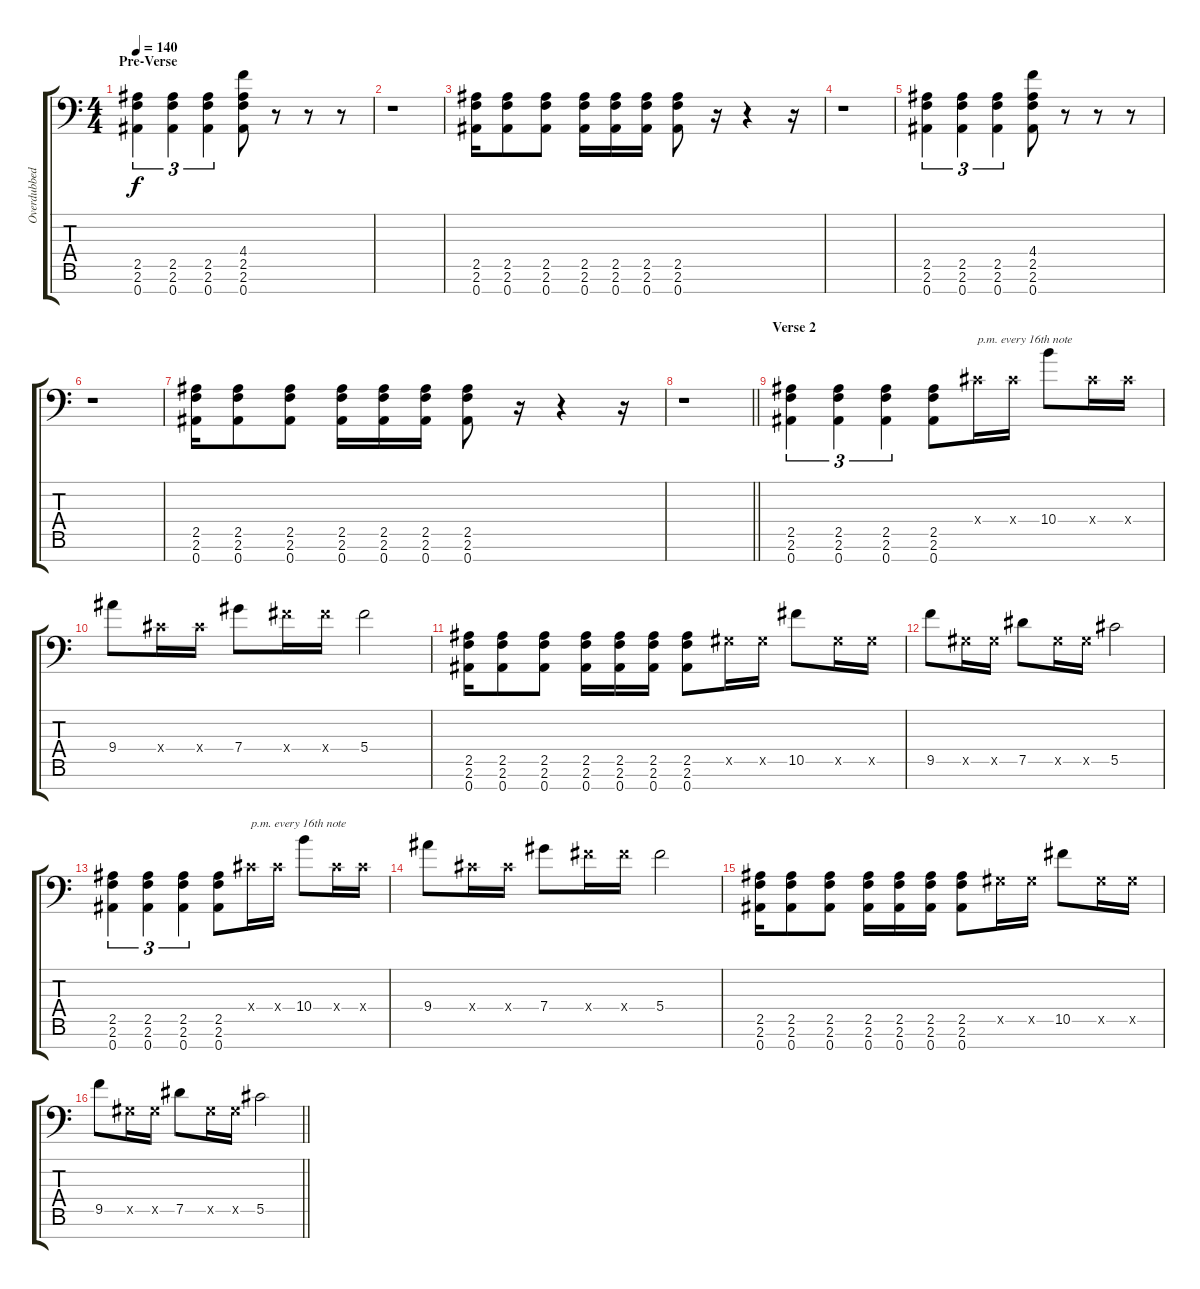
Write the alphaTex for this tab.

\track ("Overdubbed rhythm" "Overdubbed") {instrument distortionguitar}
\staff {score tabs}
\tuning (Eb4 Bb3 Gb3 Db3 Ab2 Eb2 Bb1) {hide}
\ts (4 4)
\section ("" "Pre-Verse")
\tempo 140
\clef f4
\ks c
(2.5 2.6 0.7).4{tu (3 2) dy f} (2.5 2.6 0.7).4{tu (3 2)} (2.5 2.6 0.7).4{tu (3 2)} (4.4 2.5 2.6 0.7).8 r.8 r.8 r.8 |
r.1 |
(2.5 2.6 0.7).16 (2.5 2.6 0.7).8 (2.5 2.6 0.7).8 (2.5 2.6 0.7).16 (2.5 2.6 0.7).16 (2.5 2.6 0.7).16 (2.5 2.6 0.7).8 r.16 r.4 r.16 |
r.1 |
(2.5 2.6 0.7).4{tu (3 2)} (2.5 2.6 0.7).4{tu (3 2)} (2.5 2.6 0.7).4{tu (3 2)} (4.4 2.5 2.6 0.7).8 r.8 r.8 r.8 |
r.1 |
(2.5 2.6 0.7).16 (2.5 2.6 0.7).8 (2.5 2.6 0.7).8 (2.5 2.6 0.7).16 (2.5 2.6 0.7).16 (2.5 2.6 0.7).16 (2.5 2.6 0.7).8 r.16 r.4 r.16 |
\barLineRight lightlight
r.1 |
\section ("" "Verse 2")
(2.5 2.6 0.7).4{tu (3 2)} (2.5 2.6 0.7).4{tu (3 2)} (2.5 2.6 0.7).4{tu (3 2)} (2.5 2.6 0.7).8 0.4{x}.16{txt "p.m. every 16th note"} 0.4{x}.16 10.4.8 0.4{x}.16 0.4{x}.16 |
9.4.8 0.4{x}.16 0.4{x}.16 7.4.8 5.4{x}.16 5.4{x}.16 5.4.2 |
(2.5 2.6 0.7).16 (2.5 2.6 0.7).8 (2.5 2.6 0.7).8 (2.5 2.6 0.7).16 (2.5 2.6 0.7).16 (2.5 2.6 0.7).16 (2.5 2.6 0.7).8 0.5{x}.16 0.5{x}.16 10.5.8 0.5{x}.16 0.5{x}.16 |
9.5.8 0.5{x}.16 0.5{x}.16 7.5.8 0.5{x}.16 0.5{x}.16 5.5.2 |
(2.5 2.6 0.7).4{tu (3 2)} (2.5 2.6 0.7).4{tu (3 2)} (2.5 2.6 0.7).4{tu (3 2)} (2.5 2.6 0.7).8 0.4{x}.16{txt "p.m. every 16th note"} 0.4{x}.16 10.4.8 0.4{x}.16 0.4{x}.16 |
9.4.8 0.4{x}.16 0.4{x}.16 7.4.8 5.4{x}.16 5.4{x}.16 5.4.2 |
(2.5 2.6 0.7).16 (2.5 2.6 0.7).8 (2.5 2.6 0.7).8 (2.5 2.6 0.7).16 (2.5 2.6 0.7).16 (2.5 2.6 0.7).16 (2.5 2.6 0.7).8 0.5{x}.16 0.5{x}.16 10.5.8 0.5{x}.16 0.5{x}.16 |
\barLineRight lightlight
9.5.8 0.5{x}.16 0.5{x}.16 7.5.8 0.5{x}.16 0.5{x}.16 5.5.2
